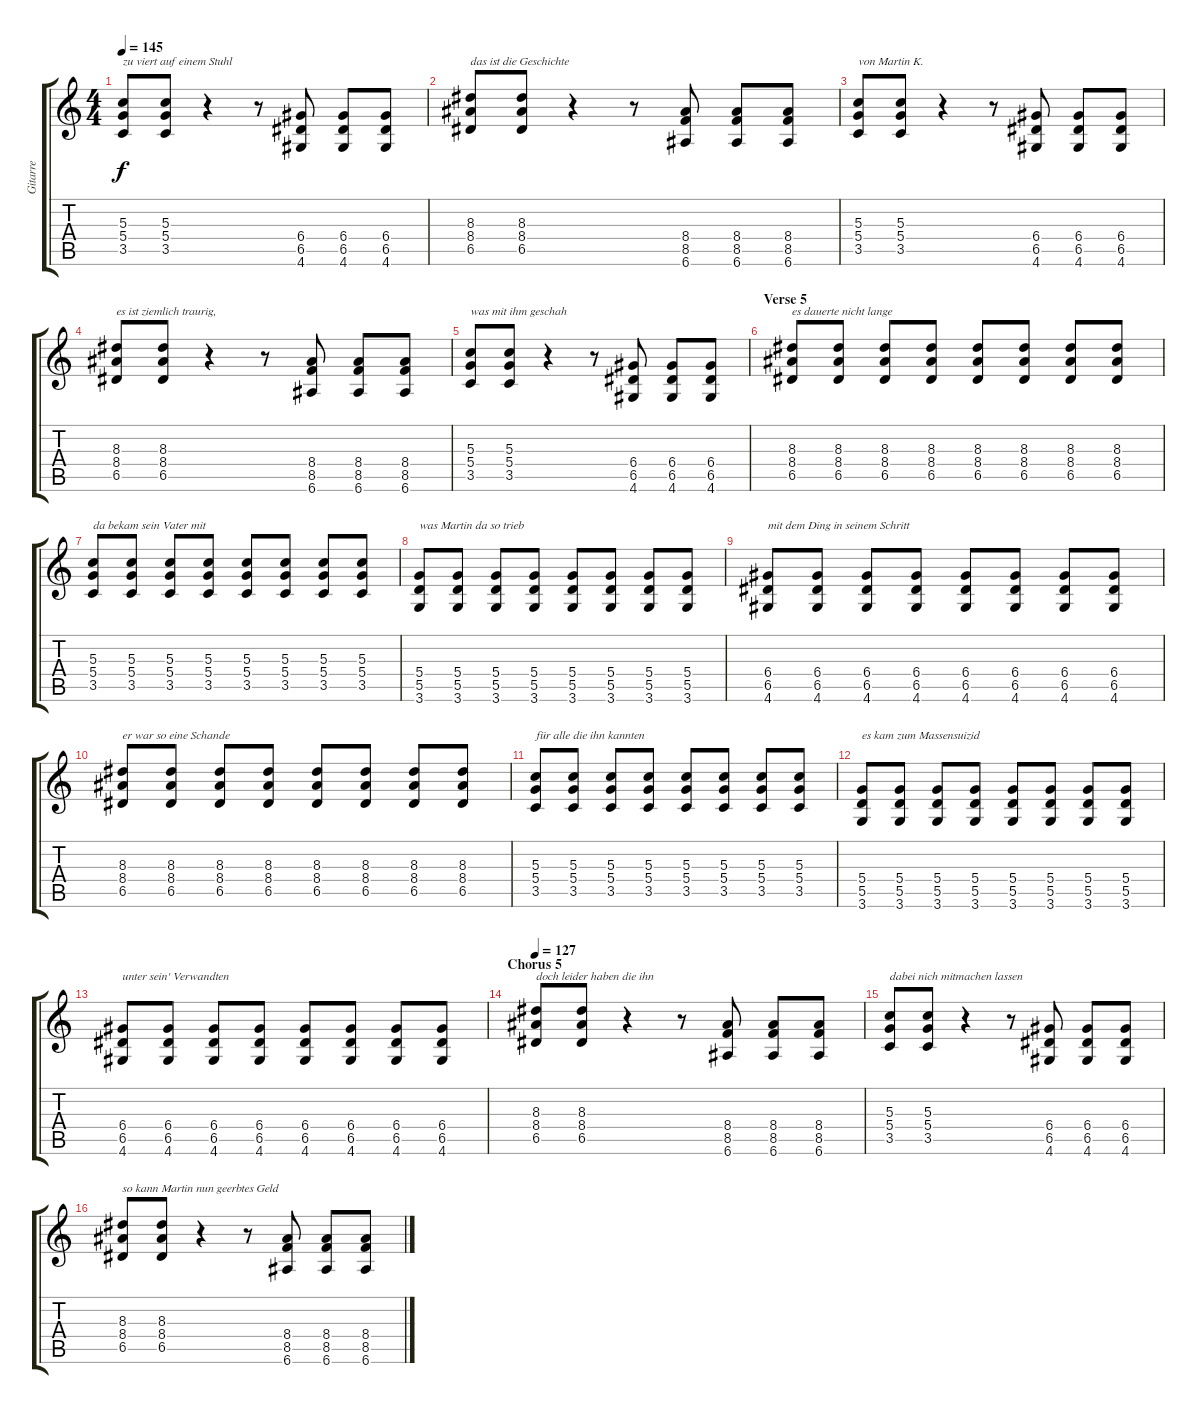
\track ("Gitarre" "Gitarre") {instrument distortionguitar}
\staff {score tabs}
\tuning (E4 B3 G3 D3 A2 E2) {hide}
\ts (4 4)
\tempo 145
\clef g2
\ks c
(5.3 5.4 3.5).8{txt "zu viert auf einem Stuhl" dy f} (5.3 5.4 3.5).8 r.4 r.8 (6.4 6.5 4.6).8 (6.4 6.5 4.6).8 (6.4 6.5 4.6).8 |
(8.3 8.4 6.5).8{txt "das ist die Geschichte"} (8.3 8.4 6.5).8 r.4 r.8 (8.4 8.5 6.6).8 (8.4 8.5 6.6).8 (8.4 8.5 6.6).8 |
(5.3 5.4 3.5).8{txt "von Martin K."} (5.3 5.4 3.5).8 r.4 r.8 (6.4 6.5 4.6).8 (6.4 6.5 4.6).8 (6.4 6.5 4.6).8 |
(8.3 8.4 6.5).8{txt "es ist ziemlich traurig,"} (8.3 8.4 6.5).8 r.4 r.8 (8.4 8.5 6.6).8 (8.4 8.5 6.6).8 (8.4 8.5 6.6).8 |
(5.3 5.4 3.5).8{txt "was mit ihm geschah"} (5.3 5.4 3.5).8 r.4 r.8 (6.4 6.5 4.6).8 (6.4 6.5 4.6).8 (6.4 6.5 4.6).8 |
\section ("" "Verse 5")
(8.3 8.4 6.5).8{txt "es dauerte nicht lange"} (8.3 8.4 6.5).8 (8.3 8.4 6.5).8 (8.3 8.4 6.5).8 (8.3 8.4 6.5).8 (8.3 8.4 6.5).8 (8.3 8.4 6.5).8 (8.3 8.4 6.5).8 |
(5.3 5.4 3.5).8{txt "da bekam sein Vater mit"} (5.3 5.4 3.5).8 (5.3 5.4 3.5).8 (5.3 5.4 3.5).8 (5.3 5.4 3.5).8 (5.3 5.4 3.5).8 (5.3 5.4 3.5).8 (5.3 5.4 3.5).8 |
(5.4 5.5 3.6).8{txt "was Martin da so trieb"} (5.4 5.5 3.6).8 (5.4 5.5 3.6).8 (5.4 5.5 3.6).8 (5.4 5.5 3.6).8 (5.4 5.5 3.6).8 (5.4 5.5 3.6).8 (5.4 5.5 3.6).8 |
(6.4 6.5 4.6).8{txt "mit dem Ding in seinem Schritt"} (6.4 6.5 4.6).8 (6.4 6.5 4.6).8 (6.4 6.5 4.6).8 (6.4 6.5 4.6).8 (6.4 6.5 4.6).8 (6.4 6.5 4.6).8 (6.4 6.5 4.6).8 |
(8.3 8.4 6.5).8{txt "er war so eine Schande"} (8.3 8.4 6.5).8 (8.3 8.4 6.5).8 (8.3 8.4 6.5).8 (8.3 8.4 6.5).8 (8.3 8.4 6.5).8 (8.3 8.4 6.5).8 (8.3 8.4 6.5).8 |
(5.3 5.4 3.5).8{txt "für alle die ihn kannten"} (5.3 5.4 3.5).8 (5.3 5.4 3.5).8 (5.3 5.4 3.5).8 (5.3 5.4 3.5).8 (5.3 5.4 3.5).8 (5.3 5.4 3.5).8 (5.3 5.4 3.5).8 |
(5.4 5.5 3.6).8{txt "es kam zum Massensuizid"} (5.4 5.5 3.6).8 (5.4 5.5 3.6).8 (5.4 5.5 3.6).8 (5.4 5.5 3.6).8 (5.4 5.5 3.6).8 (5.4 5.5 3.6).8 (5.4 5.5 3.6).8 |
(6.4 6.5 4.6).8{txt "unter sein' Verwandten"} (6.4 6.5 4.6).8 (6.4 6.5 4.6).8 (6.4 6.5 4.6).8 (6.4 6.5 4.6).8 (6.4 6.5 4.6).8 (6.4 6.5 4.6).8 (6.4 6.5 4.6).8 |
\section ("" "Chorus 5")
\tempo 127
(8.3 8.4 6.5).8{txt "doch leider haben die ihn"} (8.3 8.4 6.5).8 r.4 r.8 (8.4 8.5 6.6).8 (8.4 8.5 6.6).8 (8.4 8.5 6.6).8 |
(5.3 5.4 3.5).8{txt "dabei nich mitmachen lassen"} (5.3 5.4 3.5).8 r.4 r.8 (6.4 6.5 4.6).8 (6.4 6.5 4.6).8 (6.4 6.5 4.6).8 |
(8.3 8.4 6.5).8{txt "so kann Martin nun geerbtes Geld"} (8.3 8.4 6.5).8 r.4 r.8 (8.4 8.5 6.6).8 (8.4 8.5 6.6).8 (8.4 8.5 6.6).8
